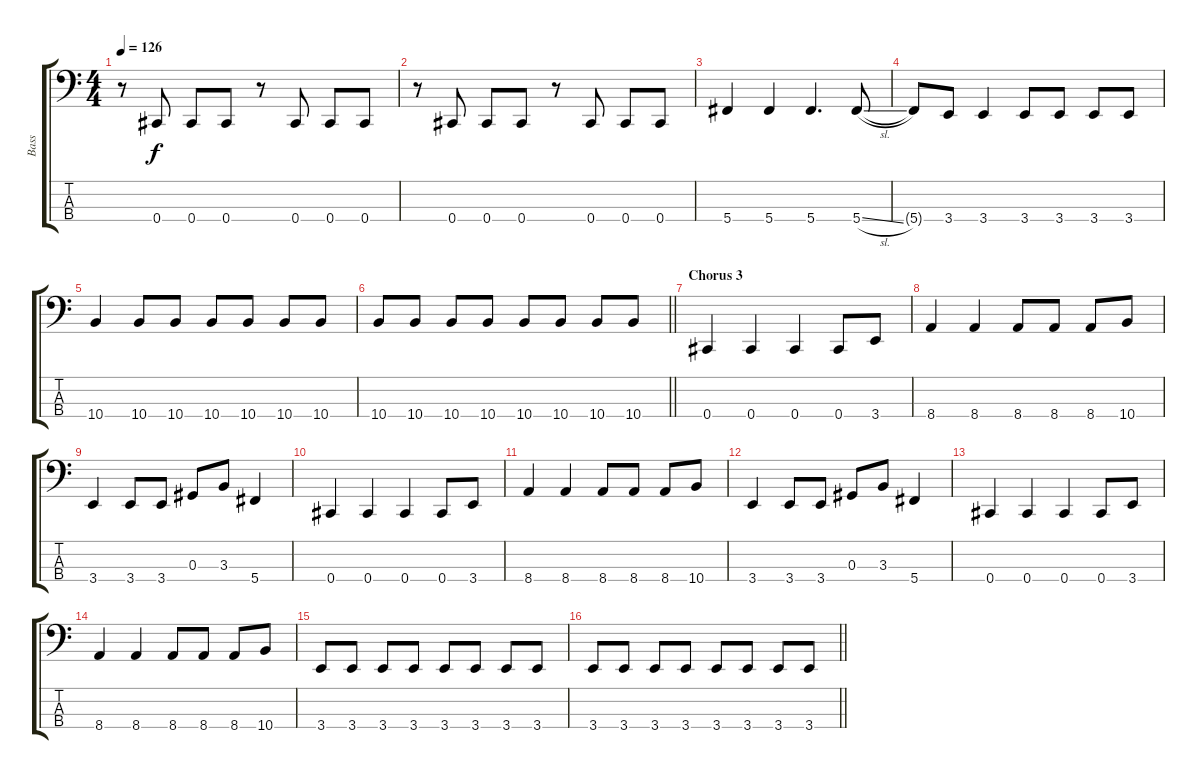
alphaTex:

\track ("Bass" "Bass") {instrument electricbassfinger}
\staff {score tabs}
\tuning (Gb2 Db2 Ab1 Db1) {hide}
\ts (4 4)
\tempo 126
\clef f4
\ks c
r.8{dy f} 0.4.8 0.4.8 0.4.8 r.8 0.4.8 0.4.8 0.4.8 |
r.8 0.4.8 0.4.8 0.4.8 r.8 0.4.8 0.4.8 0.4.8 |
5.4.4 5.4.4 5.4.4{d} 5.4{sl}.8 |
5.4{t}.8 3.4.8 3.4.4 3.4.8 3.4.8 3.4.8 3.4.8 |
10.4.4 10.4.8 10.4.8 10.4.8 10.4.8 10.4.8 10.4.8 |
\barLineRight lightlight
10.4.8 10.4.8 10.4.8 10.4.8 10.4.8 10.4.8 10.4.8 10.4.8 |
\section ("" "Chorus 3")
0.4.4 0.4.4 0.4.4 0.4.8 3.4.8 |
8.4.4 8.4.4 8.4.8 8.4.8 8.4.8 10.4.8 |
3.4.4 3.4.8 3.4.8 0.3.8 3.3.8 5.4.4 |
0.4.4 0.4.4 0.4.4 0.4.8 3.4.8 |
8.4.4 8.4.4 8.4.8 8.4.8 8.4.8 10.4.8 |
3.4.4 3.4.8 3.4.8 0.3.8 3.3.8 5.4.4 |
0.4.4 0.4.4 0.4.4 0.4.8 3.4.8 |
8.4.4 8.4.4 8.4.8 8.4.8 8.4.8 10.4.8 |
3.4.8 3.4.8 3.4.8 3.4.8 3.4.8 3.4.8 3.4.8 3.4.8 |
\barLineRight lightlight
3.4.8 3.4.8 3.4.8 3.4.8 3.4.8 3.4.8 3.4.8 3.4.8
